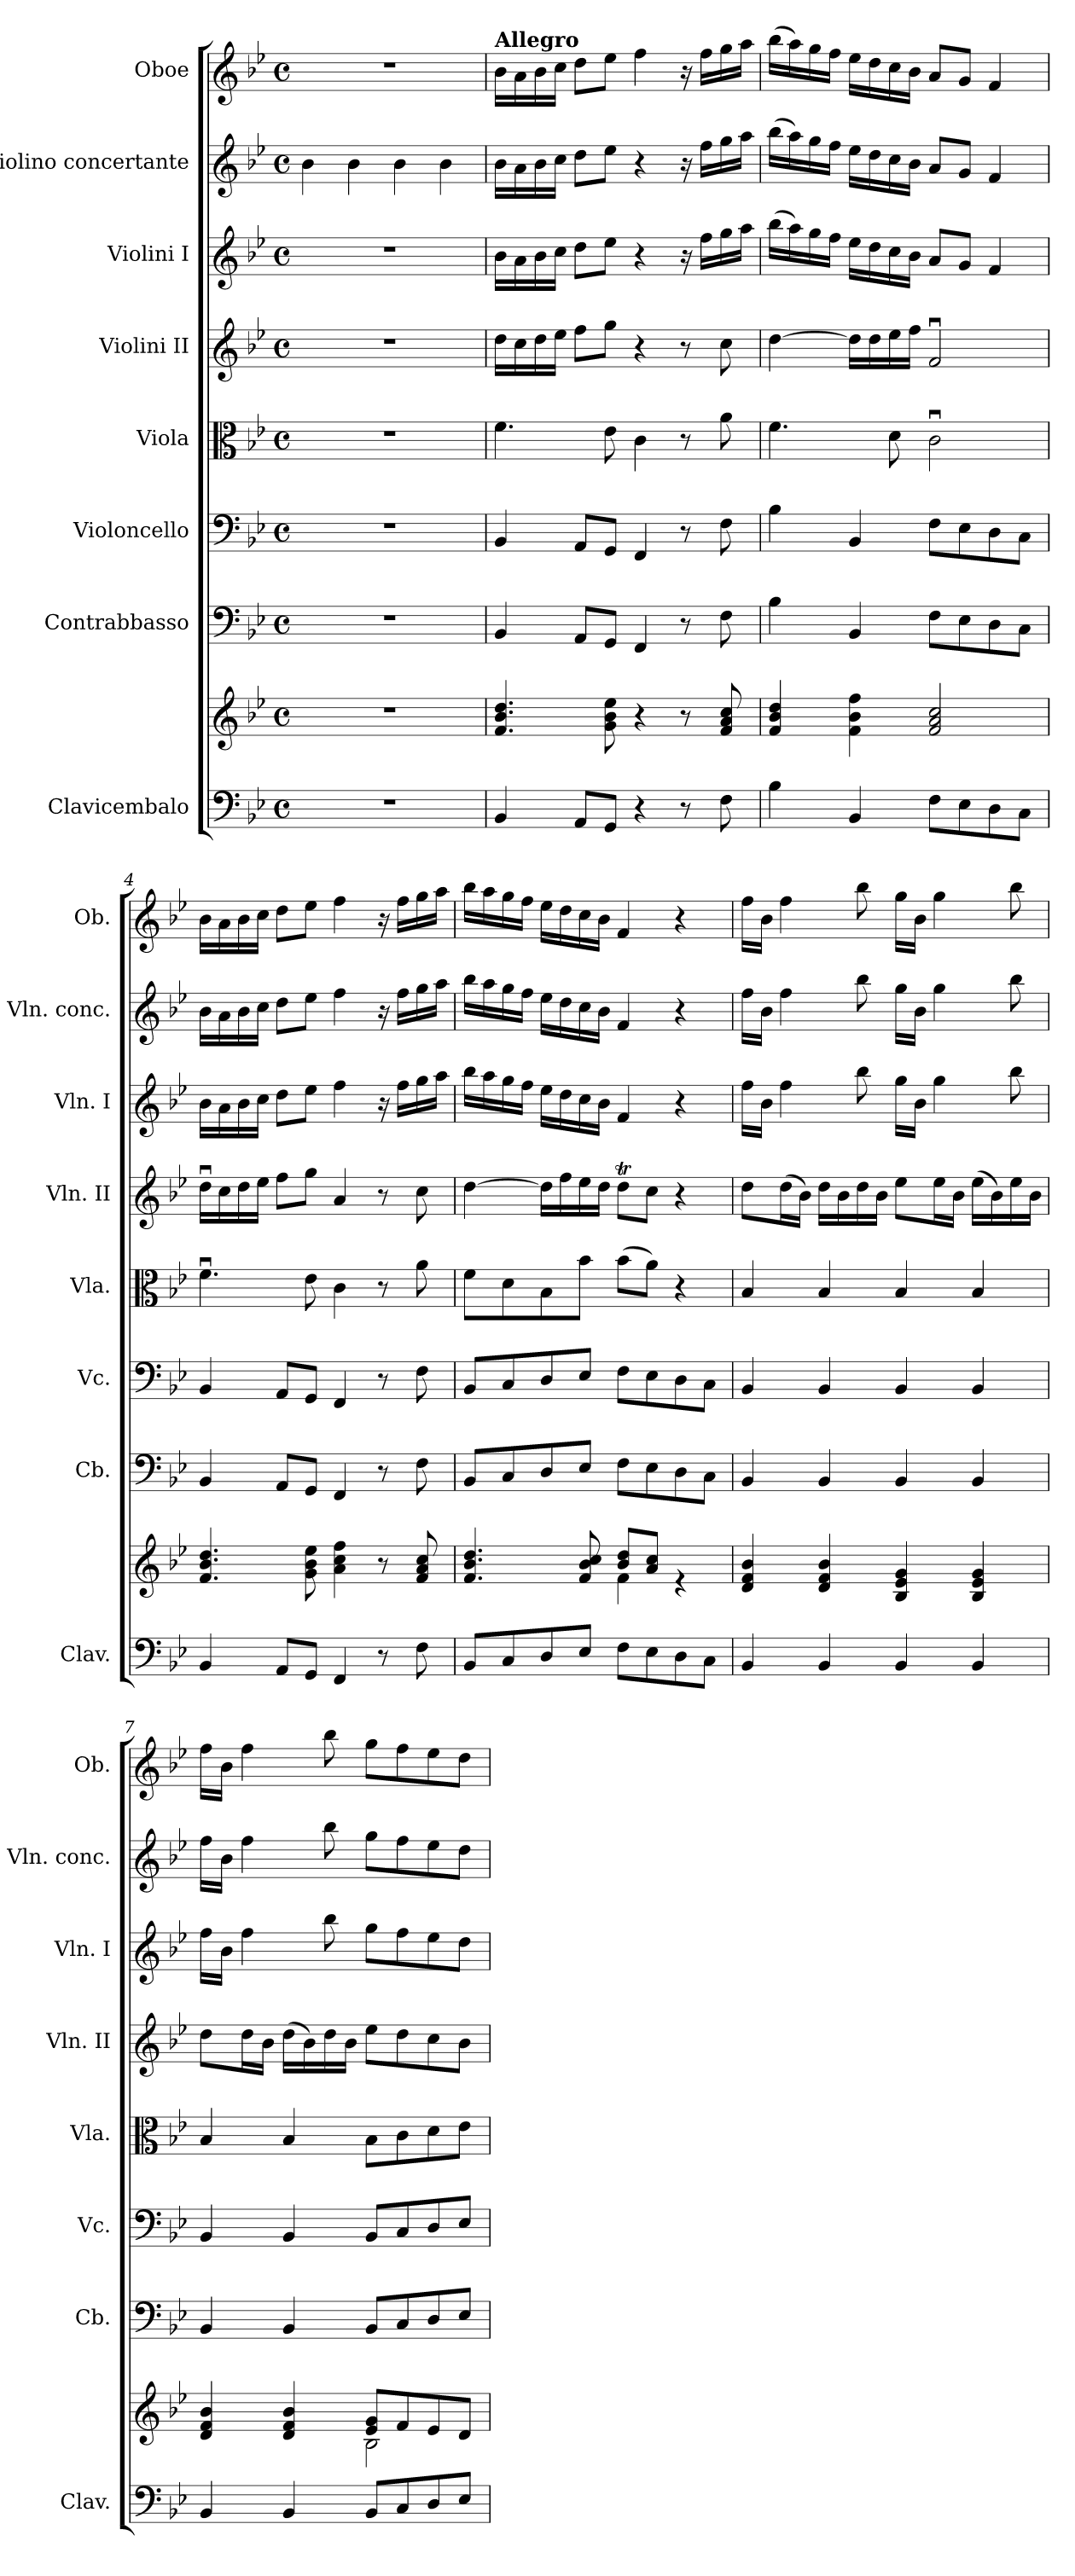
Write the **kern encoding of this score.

**kern	**kern	**kern	**kern	**kern	**kern	**kern	**kern	**kern
*part8	*part8	*part7	*part6	*part5	*part4	*part3	*part2	*part1
*staff9	*staff8	*staff7	*staff6	*staff5	*staff4	*staff3	*staff2	*staff1
*I"Clavicembalo	*	*I"Contrabbasso	*I"Violoncello	*I"Viola	*I"Violini II	*I"Violini I	*I"Violino concertante	*I"Oboe
*I'Clav.	*	*I'Cb.	*I'Vc.	*I'Vla.	*I'Vln. II	*I'Vln. I	*I'Vln. conc.	*I'Ob.
*clefF4	*clefG2	*clefF4	*clefF4	*clefC3	*clefG2	*clefG2	*clefG2	*clefG2
*	*	*ITrd7c12	*	*	*	*	*	*
*k[b-e-]	*k[b-e-]	*k[b-e-]	*k[b-e-]	*k[b-e-]	*k[b-e-]	*k[b-e-]	*k[b-e-]	*k[b-e-]
*M4/4	*M4/4	*M4/4	*M4/4	*M4/4	*M4/4	*M4/4	*M4/4	*M4/4
*met(c)	*met(c)	*met(c)	*met(c)	*met(c)	*met(c)	*met(c)	*met(c)	*met(c)
=1	=1	=1	=1	=1	=1	=1	=1	=1
1r	1r	1r	1r	1r	1r	1r	4b-\	1r
.	.	.	.	.	.	.	4b-\	.
.	.	.	.	.	.	.	4b-\	.
.	.	.	.	.	.	.	4b-\	.
=2	=2	=2	=2	=2	=2	=2	=2	=2
!	!	!	!	!	!	!	!	!LO:TX:a:B:t=Allegro
4BB-/	4.f/ 4.b-/ 4.dd/	4BBB-/	4BB-/	4.f\	16dd\LL	16b-\LL	16b-\LL	16b-\LL
.	.	.	.	.	16cc\	16a\	16a\	16a\
.	.	.	.	.	16dd\	16b-\	16b-\	16b-\
.	.	.	.	.	16ee-\JJ	16cc\JJ	16cc\JJ	16cc\JJ
8AA/L	.	8AAA/L	8AA/L	.	8ff\L	8dd\L	8dd\L	8dd\L
8GG/J	8g\ 8b-\ 8ee-\	8GGG/J	8GG/J	8e-\	8gg\J	8ee-\J	8ee-\J	8ee-\J
4r	4r	4FFF/	4FF/	4c\	4r	4r	4r	4ff\
8r	8r	8r	8r	8r	8r	16r	16r	16r
.	.	.	.	.	.	16ff\LL	16ff\LL	16ff\LL
8F\	8f/ 8a/ 8cc/	8FF\	8F\	8a\	8cc\	16gg\	16gg\	16gg\
.	.	.	.	.	.	16aa\JJ	16aa\JJ	16aa\JJ
=3	=3	=3	=3	=3	=3	=3	=3	=3
4B-\	4f/ 4b-/ 4dd/	4BB-\	4B-\	4.f\	[4dd\	(>16bb-\LL	(>16bb-\LL	(>16bb-\LL
.	.	.	.	.	.	16aa\)	16aa\)	16aa\)
.	.	.	.	.	.	16gg\	16gg\	16gg\
.	.	.	.	.	.	16ff\JJ	16ff\JJ	16ff\JJ
4BB-/	4f\ 4b-\ 4ff\	4BBB-/	4BB-/	.	16dd\LL]	16ee-\LL	16ee-\LL	16ee-\LL
.	.	.	.	.	16dd\	16dd\	16dd\	16dd\
.	.	.	.	8d\	16ee-\	16cc\	16cc\	16cc\
.	.	.	.	.	16ff\JJ	16b-\JJ	16b-\JJ	16b-\JJ
8F\L	2f/ 2a/ 2cc/	8FF\L	8F\L	2cu\	2fu/	8a/L	8a/L	8a/L
8E-\	.	8EE-\	8E-\	.	.	8g/J	8g/J	8g/J
8D\	.	8DD\	8D\	.	.	4f/	4f/	4f/
8C\J	.	8CC\J	8C\J	.	.	.	.	.
=4	=4	=4	=4	=4	=4	=4	=4	=4
4BB-/	4.f/ 4.b-/ 4.dd/	4BBB-/	4BB-/	4.fu\	16ddu\LL	16b-\LL	16b-\LL	16b-\LL
.	.	.	.	.	16cc\	16a\	16a\	16a\
.	.	.	.	.	16dd\	16b-\	16b-\	16b-\
.	.	.	.	.	16ee-\JJ	16cc\JJ	16cc\JJ	16cc\JJ
8AA/L	.	8AAA/L	8AA/L	.	8ff\L	8dd\L	8dd\L	8dd\L
8GG/J	8g\ 8b-\ 8ee-\	8GGG/J	8GG/J	8e-\	8gg\J	8ee-\J	8ee-\J	8ee-\J
4FF/	4a\ 4cc\ 4ff\	4FFF/	4FF/	4c\	4a/	4ff\	4ff\	4ff\
8r	8r	8r	8r	8r	8r	16r	16r	16r
.	.	.	.	.	.	16ff\LL	16ff\LL	16ff\LL
8F\	8f/ 8a/ 8cc/	8FF\	8F\	8a\	8cc\	16gg\	16gg\	16gg\
.	.	.	.	.	.	16aa\JJ	16aa\JJ	16aa\JJ
!!LO:PB:g=z
=5	=5	=5	=5	=5	=5	=5	=5	=5
*	*^	*	*	*	*	*	*	*
8BB-/L	4.f/ 4.b-/ 4.dd/	2ryy	8BBB-/L	8BB-/L	8f\L	[4dd\	16bb-\LL	16bb-\LL	16bb-\LL
.	.	.	.	.	.	.	16aa\	16aa\	16aa\
8C/	.	.	8CC/	8C/	8d\	.	16gg\	16gg\	16gg\
.	.	.	.	.	.	.	16ff\JJ	16ff\JJ	16ff\JJ
8D/	.	.	8DD/	8D/	8B-\	16dd\LL]	16ee-\LL	16ee-\LL	16ee-\LL
.	.	.	.	.	.	16ff\	16dd\	16dd\	16dd\
8E-/J	8f/ 8b-/ 8cc/	.	8EE-/J	8E-/J	8b-\J	16ee-\	16cc\	16cc\	16cc\
.	.	.	.	.	.	16dd\JJ	16b-\JJ	16b-\JJ	16b-\JJ
8F\L	8b-/ 8dd/L	4f\	8FF\L	8F\L	(>8b-\L	8ddt\L	4f/	4f/	4f/
8E-\	8a/ 8cc/J	.	8EE-\	8E-\	8a\J)	8cc\J	.	.	.
8D\	4re	4ryy	8DD\	8D\	4r	4r	4r	4r	4r
8C\J	.	.	8CC\J	8C\J	.	.	.	.	.
*	*v	*v	*	*	*	*	*	*	*
=6	=6	=6	=6	=6	=6	=6	=6	=6
4BB-/	4d/ 4f/ 4b-/	4BBB-/	4BB-/	4B-/	8dd\L	16ff\LL	16ff\LL	16ff\LL
.	.	.	.	.	.	16b-\JJ	16b-\JJ	16b-\JJ
.	.	.	.	.	(>16dd\L	4ff\	4ff\	4ff\
.	.	.	.	.	16b-\JJ)	.	.	.
4BB-/	4d/ 4f/ 4b-/	4BBB-/	4BB-/	4B-/	16dd\LL	.	.	.
.	.	.	.	.	16b-\	.	.	.
.	.	.	.	.	16dd\	8bb-\	8bb-\	8bb-\
.	.	.	.	.	16b-\JJ	.	.	.
4BB-/	4B-/ 4e-/ 4g/	4BBB-/	4BB-/	4B-/	8ee-\L	16gg\LL	16gg\LL	16gg\LL
.	.	.	.	.	.	16b-\JJ	16b-\JJ	16b-\JJ
.	.	.	.	.	16ee-\L	4gg\	4gg\	4gg\
.	.	.	.	.	16b-\JJ	.	.	.
4BB-/	4B-/ 4e-/ 4g/	4BBB-/	4BB-/	4B-/	(>16ee-\LL	.	.	.
.	.	.	.	.	16b-\)	.	.	.
.	.	.	.	.	16ee-\	8bb-\	8bb-\	8bb-\
.	.	.	.	.	16b-\JJ	.	.	.
=7	=7	=7	=7	=7	=7	=7	=7	=7
*	*^	*	*	*	*	*	*	*
4BB-/	4d/ 4f/ 4b-/	2ryy	4BBB-/	4BB-/	4B-/	8dd\L	16ff\LL	16ff\LL	16ff\LL
.	.	.	.	.	.	.	16b-\JJ	16b-\JJ	16b-\JJ
.	.	.	.	.	.	16dd\L	4ff\	4ff\	4ff\
.	.	.	.	.	.	16b-\JJ	.	.	.
4BB-/	4d/ 4f/ 4b-/	.	4BBB-/	4BB-/	4B-/	(>16dd\LL	.	.	.
.	.	.	.	.	.	16b-\)	.	.	.
.	.	.	.	.	.	16dd\	8bb-\	8bb-\	8bb-\
.	.	.	.	.	.	16b-\JJ	.	.	.
8BB-/L	8e-/ 8g/L	2B-\	8BBB-/L	8BB-/L	8B-\L	8ee-\L	8gg\L	8gg\L	8gg\L
8C/	8f/	.	8CC/	8C/	8c\	8dd\	8ff\	8ff\	8ff\
8D/	8e-/	.	8DD/	8D/	8d\	8cc\	8ee-\	8ee-\	8ee-\
8E-/J	8d/J	.	8EE-/J	8E-/J	8e-\J	8b-\J	8dd\J	8dd\J	8dd\J
*	*v	*v	*	*	*	*	*	*	*
=	=	=	=	=	=	=	=	=
*-	*-	*-	*-	*-	*-	*-	*-	*-
